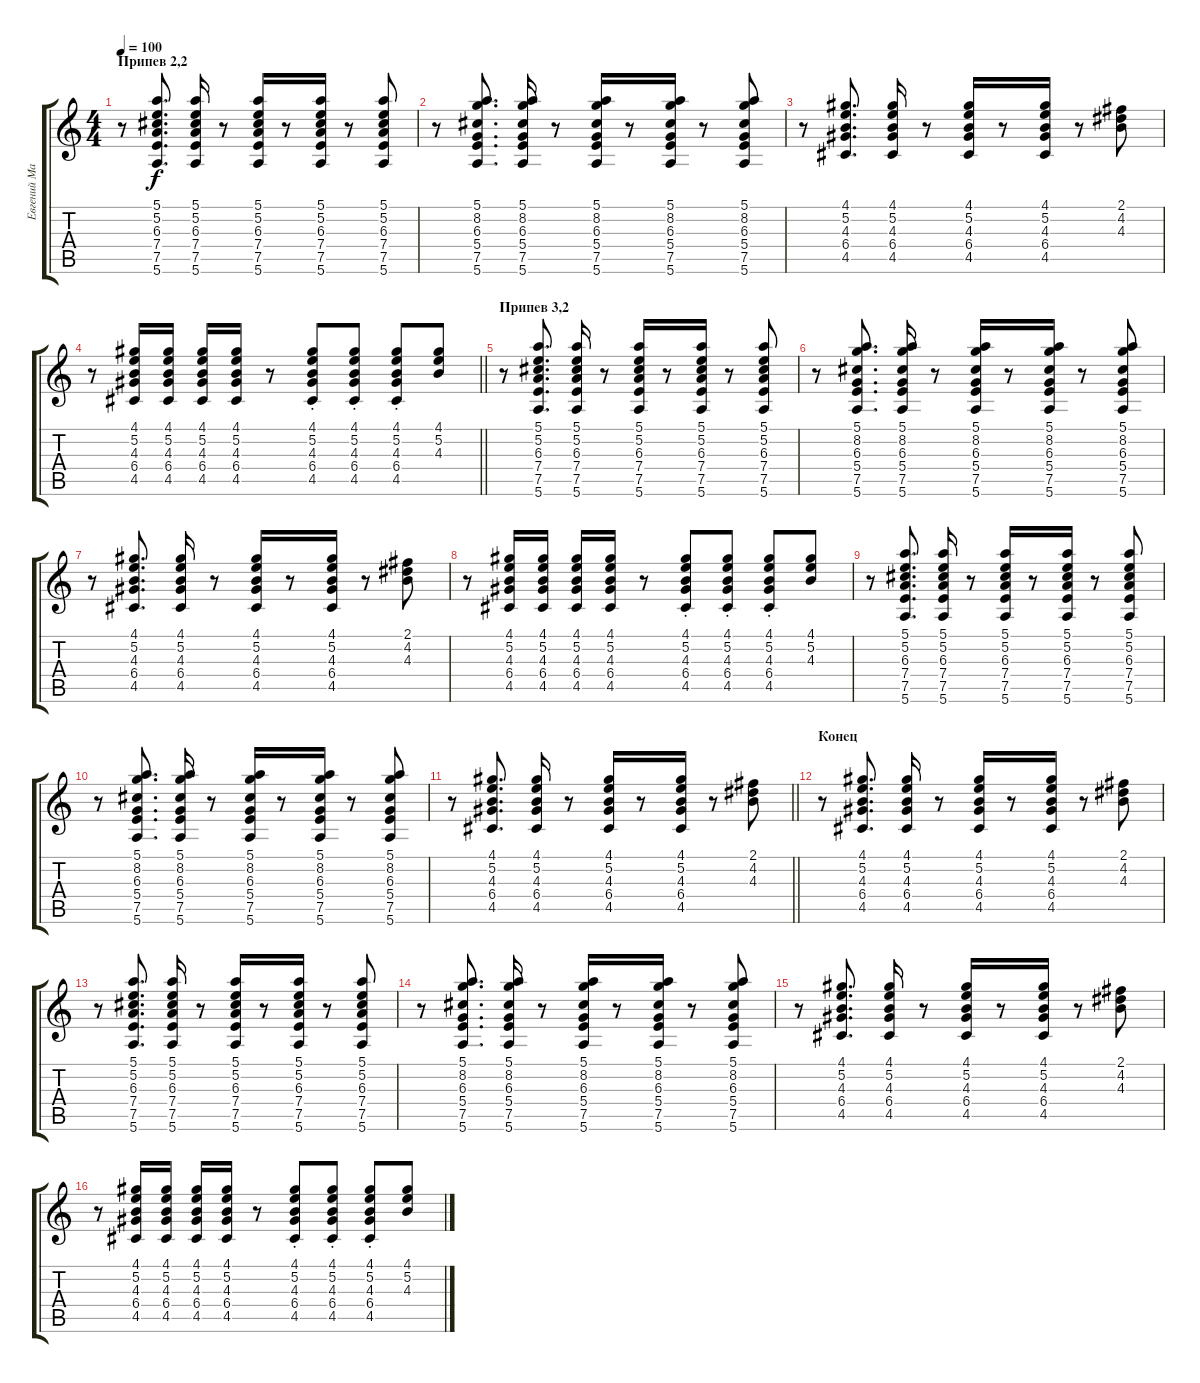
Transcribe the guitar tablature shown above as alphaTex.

\track ("Евгений Маргулис" "Евгений Ма") {instrument overdrivenguitar}
\staff {score tabs}
\tuning (E4 B3 G3 D3 A2 E2) {hide}
\ts (4 4)
\section ("" "Припев 2,2")
\tempo 100
\clef g2
\ks c
r.8{dy f} (5.1 5.2 6.3 7.4 7.5 5.6).8{d} (5.1 5.2 6.3 7.4 7.5 5.6).16 r.8 (5.1 5.2 6.3 7.4 7.5 5.6).16 r.8 (5.1 5.2 6.3 7.4 7.5 5.6).16 r.8 (5.1 5.2 6.3 7.4 7.5 5.6).8 |
r.8 (5.1 8.2 6.3 5.4 7.5 5.6).8{d} (5.1 8.2 6.3 5.4 7.5 5.6).16 r.8 (5.1 8.2 6.3 5.4 7.5 5.6).16 r.8 (5.1 8.2 6.3 5.4 7.5 5.6).16 r.8 (5.1 8.2 6.3 5.4 7.5 5.6).8 |
r.8 (4.1 5.2 4.3 6.4 4.5).8{d} (4.1 5.2 4.3 6.4 4.5).16 r.8 (4.1 5.2 4.3 6.4 4.5).16 r.8 (4.1 5.2 4.3 6.4 4.5).16 r.8 (2.1 4.2 4.3).8 |
\barLineRight lightlight
r.8 (4.1 5.2 4.3 6.4 4.5).16 (4.1 5.2 4.3 6.4 4.5).16 (4.1 5.2 4.3 6.4 4.5).16 (4.1 5.2 4.3 6.4 4.5).16 r.8 (4.1{st} 5.2{st} 4.3{st} 6.4{st} 4.5{st}).8 (4.1{st} 5.2{st} 4.3{st} 6.4{st} 4.5{st}).8 (4.1{st} 5.2{st} 4.3{st} 6.4{st} 4.5{st}).8 (4.1 5.2 4.3).8 |
\section ("" "Припев 3,2")
r.8 (5.1 5.2 6.3 7.4 7.5 5.6).8{d} (5.1 5.2 6.3 7.4 7.5 5.6).16 r.8 (5.1 5.2 6.3 7.4 7.5 5.6).16 r.8 (5.1 5.2 6.3 7.4 7.5 5.6).16 r.8 (5.1 5.2 6.3 7.4 7.5 5.6).8 |
r.8 (5.1 8.2 6.3 5.4 7.5 5.6).8{d} (5.1 8.2 6.3 5.4 7.5 5.6).16 r.8 (5.1 8.2 6.3 5.4 7.5 5.6).16 r.8 (5.1 8.2 6.3 5.4 7.5 5.6).16 r.8 (5.1 8.2 6.3 5.4 7.5 5.6).8 |
r.8 (4.1 5.2 4.3 6.4 4.5).8{d} (4.1 5.2 4.3 6.4 4.5).16 r.8 (4.1 5.2 4.3 6.4 4.5).16 r.8 (4.1 5.2 4.3 6.4 4.5).16 r.8 (2.1 4.2 4.3).8 |
r.8 (4.1 5.2 4.3 6.4 4.5).16 (4.1 5.2 4.3 6.4 4.5).16 (4.1 5.2 4.3 6.4 4.5).16 (4.1 5.2 4.3 6.4 4.5).16 r.8 (4.1{st} 5.2{st} 4.3{st} 6.4{st} 4.5{st}).8 (4.1{st} 5.2{st} 4.3{st} 6.4{st} 4.5{st}).8 (4.1{st} 5.2{st} 4.3{st} 6.4{st} 4.5{st}).8 (4.1 5.2 4.3).8 |
r.8 (5.1 5.2 6.3 7.4 7.5 5.6).8{d} (5.1 5.2 6.3 7.4 7.5 5.6).16 r.8 (5.1 5.2 6.3 7.4 7.5 5.6).16 r.8 (5.1 5.2 6.3 7.4 7.5 5.6).16 r.8 (5.1 5.2 6.3 7.4 7.5 5.6).8 |
r.8 (5.1 8.2 6.3 5.4 7.5 5.6).8{d} (5.1 8.2 6.3 5.4 7.5 5.6).16 r.8 (5.1 8.2 6.3 5.4 7.5 5.6).16 r.8 (5.1 8.2 6.3 5.4 7.5 5.6).16 r.8 (5.1 8.2 6.3 5.4 7.5 5.6).8 |
\barLineRight lightlight
r.8 (4.1 5.2 4.3 6.4 4.5).8{d} (4.1 5.2 4.3 6.4 4.5).16 r.8 (4.1 5.2 4.3 6.4 4.5).16 r.8 (4.1 5.2 4.3 6.4 4.5).16 r.8 (2.1 4.2 4.3).8 |
\section ("" "Конец")
r.8 (4.1 5.2 4.3 6.4 4.5).8{d} (4.1 5.2 4.3 6.4 4.5).16 r.8 (4.1 5.2 4.3 6.4 4.5).16 r.8 (4.1 5.2 4.3 6.4 4.5).16 r.8 (2.1 4.2 4.3).8 |
r.8 (5.1 5.2 6.3 7.4 7.5 5.6).8{d} (5.1 5.2 6.3 7.4 7.5 5.6).16 r.8 (5.1 5.2 6.3 7.4 7.5 5.6).16 r.8 (5.1 5.2 6.3 7.4 7.5 5.6).16 r.8 (5.1 5.2 6.3 7.4 7.5 5.6).8 |
r.8 (5.1 8.2 6.3 5.4 7.5 5.6).8{d} (5.1 8.2 6.3 5.4 7.5 5.6).16 r.8 (5.1 8.2 6.3 5.4 7.5 5.6).16 r.8 (5.1 8.2 6.3 5.4 7.5 5.6).16 r.8 (5.1 8.2 6.3 5.4 7.5 5.6).8 |
r.8 (4.1 5.2 4.3 6.4 4.5).8{d} (4.1 5.2 4.3 6.4 4.5).16 r.8 (4.1 5.2 4.3 6.4 4.5).16 r.8 (4.1 5.2 4.3 6.4 4.5).16 r.8 (2.1 4.2 4.3).8 |
r.8 (4.1 5.2 4.3 6.4 4.5).16 (4.1 5.2 4.3 6.4 4.5).16 (4.1 5.2 4.3 6.4 4.5).16 (4.1 5.2 4.3 6.4 4.5).16 r.8 (4.1{st} 5.2{st} 4.3{st} 6.4{st} 4.5{st}).8 (4.1{st} 5.2{st} 4.3{st} 6.4{st} 4.5{st}).8 (4.1{st} 5.2{st} 4.3{st} 6.4{st} 4.5{st}).8 (4.1 5.2 4.3).8
